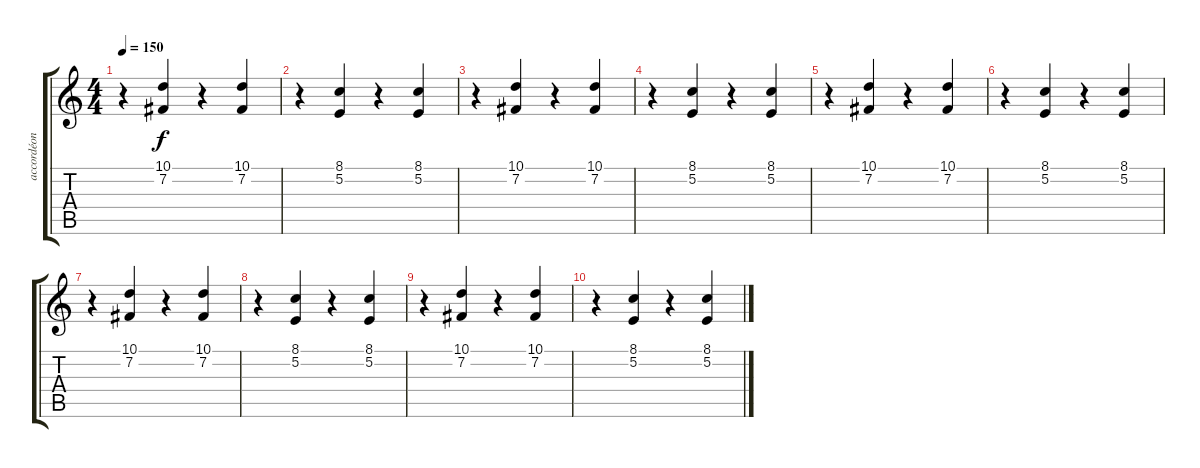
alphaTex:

\track ("accordéon" "accordéon") {instrument accordion}
\staff {score tabs}
\tuning (E4 B3 G3 D3 A2 E2) {hide}
\ts (4 4)
\tempo 150
\clef g2
\ks c
r.4{dy f} (10.1 7.2).4 r.4 (10.1 7.2).4 |
r.4 (8.1 5.2).4 r.4 (8.1 5.2).4 |
r.4 (10.1 7.2).4 r.4 (10.1 7.2).4 |
r.4 (8.1 5.2).4 r.4 (8.1 5.2).4 |
r.4 (10.1 7.2).4 r.4 (10.1 7.2).4 |
r.4 (8.1 5.2).4 r.4 (8.1 5.2).4 |
r.4 (10.1 7.2).4 r.4 (10.1 7.2).4 |
r.4 (8.1 5.2).4 r.4 (8.1 5.2).4 |
r.4 (10.1 7.2).4 r.4 (10.1 7.2).4 |
r.4 (8.1 5.2).4 r.4 (8.1 5.2).4
